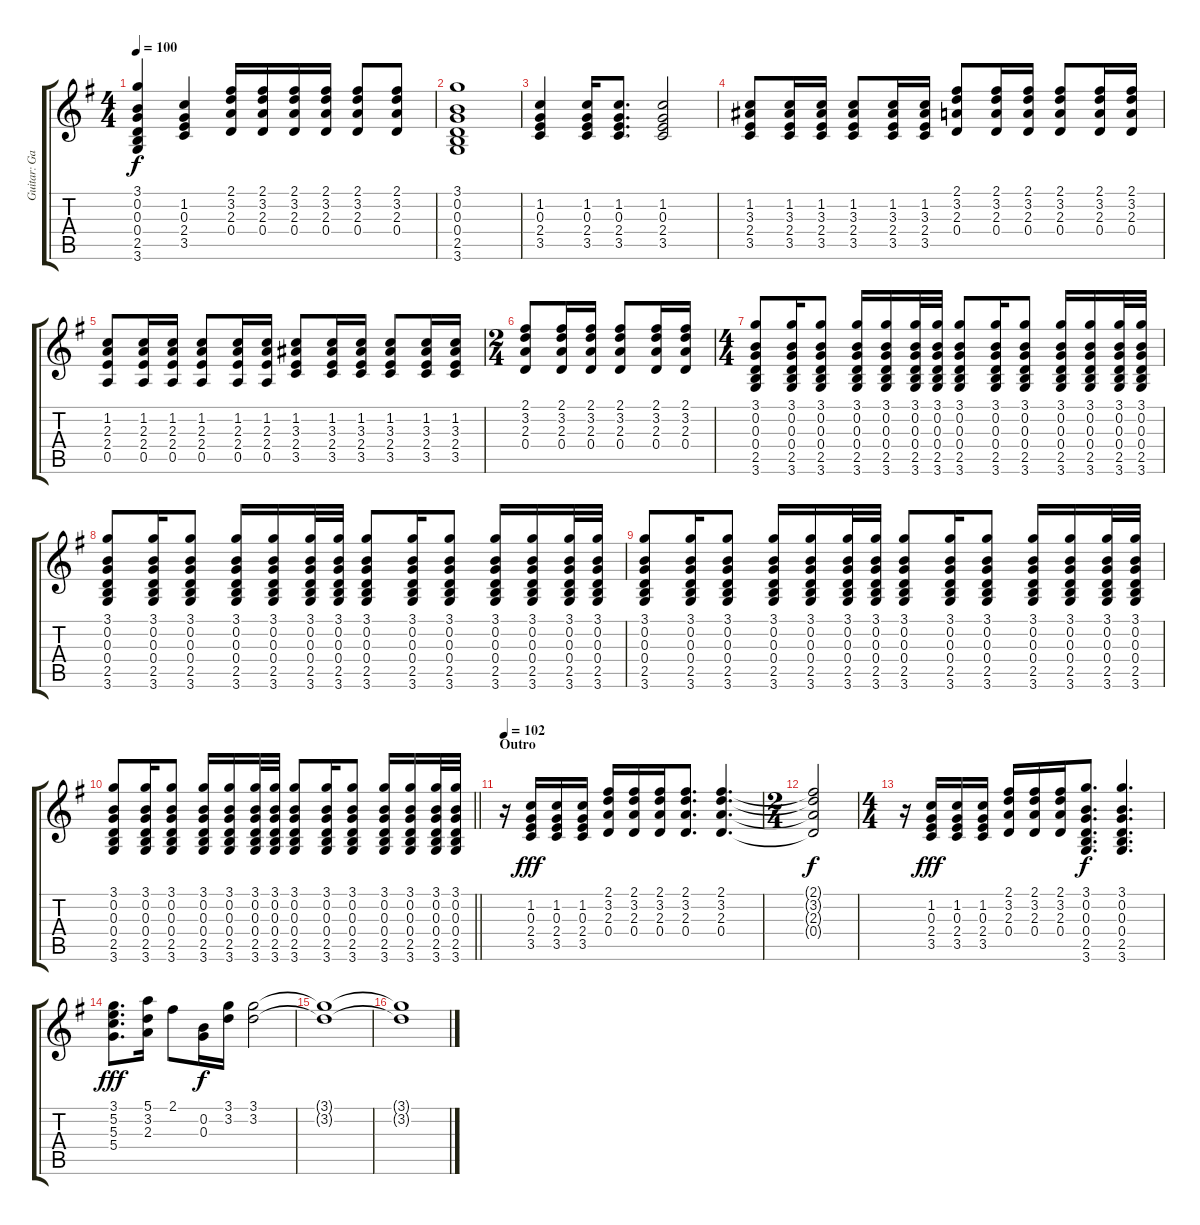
\track ("Guitar: Gary" "Guitar: Ga") {instrument acousticguitarsteel}
\staff {score tabs}
\tuning (E4 B3 G3 D3 A2 E2) {hide}
\ts (4 4)
\tempo 100
\clef g2
\ks g
(3.1 0.2 0.3 0.4 2.5 3.6).4{dy f} (1.2 0.3 2.4 3.5).4 (2.1 3.2 2.3 0.4).16 (2.1 3.2 2.3 0.4).16 (2.1 3.2 2.3 0.4).16 (2.1 3.2 2.3 0.4).16 (2.1 3.2 2.3 0.4).8 (2.1 3.2 2.3 0.4).8 |
(3.1 0.2 0.3 0.4 2.5 3.6).1 |
(1.2 0.3 2.4 3.5).4 (1.2 0.3 2.4 3.5).16 (1.2 0.3 2.4 3.5).8{d} (1.2 0.3 2.4 3.5).2 |
(1.2 3.3 2.4 3.5).8 (1.2 3.3 2.4 3.5).16 (1.2 3.3 2.4 3.5).16 (1.2 3.3 2.4 3.5).8 (1.2 3.3 2.4 3.5).16 (1.2 3.3 2.4 3.5).16 (2.1 3.2 2.3 0.4).8 (2.1 3.2 2.3 0.4).16 (2.1 3.2 2.3 0.4).16 (2.1 3.2 2.3 0.4).8 (2.1 3.2 2.3 0.4).16 (2.1 3.2 2.3 0.4).16 |
(1.2 2.3 2.4 0.5).8 (1.2 2.3 2.4 0.5).16 (1.2 2.3 2.4 0.5).16 (1.2 2.3 2.4 0.5).8 (1.2 2.3 2.4 0.5).16 (1.2 2.3 2.4 0.5).16 (1.2 3.3 2.4 3.5).8 (1.2 3.3 2.4 3.5).16 (1.2 3.3 2.4 3.5).16 (1.2 3.3 2.4 3.5).8 (1.2 3.3 2.4 3.5).16 (1.2 3.3 2.4 3.5).16 |
\ts (2 4)
(2.1 3.2 2.3 0.4).8 (2.1 3.2 2.3 0.4).16 (2.1 3.2 2.3 0.4).16 (2.1 3.2 2.3 0.4).8 (2.1 3.2 2.3 0.4).16 (2.1 3.2 2.3 0.4).16 |
\ts (4 4)
(3.1 0.2 0.3 0.4 2.5 3.6).8 (3.1 0.2 0.3 0.4 2.5 3.6).16 (3.1 0.2 0.3 0.4 2.5 3.6).8 (3.1 0.2 0.3 0.4 2.5 3.6).16 (3.1 0.2 0.3 0.4 2.5 3.6).16 (3.1 0.2 0.3 0.4 2.5 3.6).32 (3.1 0.2 0.3 0.4 2.5 3.6).32 (3.1 0.2 0.3 0.4 2.5 3.6).8 (3.1 0.2 0.3 0.4 2.5 3.6).16 (3.1 0.2 0.3 0.4 2.5 3.6).8 (3.1 0.2 0.3 0.4 2.5 3.6).16 (3.1 0.2 0.3 0.4 2.5 3.6).16 (3.1 0.2 0.3 0.4 2.5 3.6).32 (3.1 0.2 0.3 0.4 2.5 3.6).32 |
(3.1 0.2 0.3 0.4 2.5 3.6).8 (3.1 0.2 0.3 0.4 2.5 3.6).16 (3.1 0.2 0.3 0.4 2.5 3.6).8 (3.1 0.2 0.3 0.4 2.5 3.6).16 (3.1 0.2 0.3 0.4 2.5 3.6).16 (3.1 0.2 0.3 0.4 2.5 3.6).32 (3.1 0.2 0.3 0.4 2.5 3.6).32 (3.1 0.2 0.3 0.4 2.5 3.6).8 (3.1 0.2 0.3 0.4 2.5 3.6).16 (3.1 0.2 0.3 0.4 2.5 3.6).8 (3.1 0.2 0.3 0.4 2.5 3.6).16 (3.1 0.2 0.3 0.4 2.5 3.6).16 (3.1 0.2 0.3 0.4 2.5 3.6).32 (3.1 0.2 0.3 0.4 2.5 3.6).32 |
(3.1 0.2 0.3 0.4 2.5 3.6).8 (3.1 0.2 0.3 0.4 2.5 3.6).16 (3.1 0.2 0.3 0.4 2.5 3.6).8 (3.1 0.2 0.3 0.4 2.5 3.6).16 (3.1 0.2 0.3 0.4 2.5 3.6).16 (3.1 0.2 0.3 0.4 2.5 3.6).32 (3.1 0.2 0.3 0.4 2.5 3.6).32 (3.1 0.2 0.3 0.4 2.5 3.6).8 (3.1 0.2 0.3 0.4 2.5 3.6).16 (3.1 0.2 0.3 0.4 2.5 3.6).8 (3.1 0.2 0.3 0.4 2.5 3.6).16 (3.1 0.2 0.3 0.4 2.5 3.6).16 (3.1 0.2 0.3 0.4 2.5 3.6).32 (3.1 0.2 0.3 0.4 2.5 3.6).32 |
\barLineRight lightlight
(3.1 0.2 0.3 0.4 2.5 3.6).8 (3.1 0.2 0.3 0.4 2.5 3.6).16 (3.1 0.2 0.3 0.4 2.5 3.6).8 (3.1 0.2 0.3 0.4 2.5 3.6).16 (3.1 0.2 0.3 0.4 2.5 3.6).16 (3.1 0.2 0.3 0.4 2.5 3.6).32 (3.1 0.2 0.3 0.4 2.5 3.6).32 (3.1 0.2 0.3 0.4 2.5 3.6).8 (3.1 0.2 0.3 0.4 2.5 3.6).16 (3.1 0.2 0.3 0.4 2.5 3.6).8 (3.1 0.2 0.3 0.4 2.5 3.6).16 (3.1 0.2 0.3 0.4 2.5 3.6).16 (3.1 0.2 0.3 0.4 2.5 3.6).32 (3.1 0.2 0.3 0.4 2.5 3.6).32 |
\section ("" "Outro")
\tempo 102
r.16 (1.2 0.3 2.4 3.5).16{dy fff} (1.2 0.3 2.4 3.5).16 (1.2 0.3 2.4 3.5).16 (2.1 3.2 2.3 0.4).16 (2.1 3.2 2.3 0.4).16 (2.1 3.2 2.3 0.4).16 (2.1 3.2 2.3 0.4).8{d} (2.1 3.2 2.3 0.4).4{d} |
\ts (2 4)
(2.1{t} 3.2{t} 2.3{t} 0.4{t}).2{dy f} |
\ts (4 4)
r.16 (1.2 0.3 2.4 3.5).16{dy fff} (1.2 0.3 2.4 3.5).16 (1.2 0.3 2.4 3.5).16 (2.1 3.2 2.3 0.4).16 (2.1 3.2 2.3 0.4).16 (2.1 3.2 2.3 0.4).16 (3.1 0.2 0.3 0.4 2.5 3.6).8{d dy f} (3.1 0.2 0.3 0.4 2.5 3.6).4{d} |
(3.1 5.2 5.3 5.4).8{d dy fff} (5.1 3.2 2.3).16 2.1.8 (0.2 0.3).16{dy f} (3.1 3.2).16 (3.1 3.2).2 |
(3.1{t} 3.2{t}).1 |
(3.1{t} 3.2{t}).1
